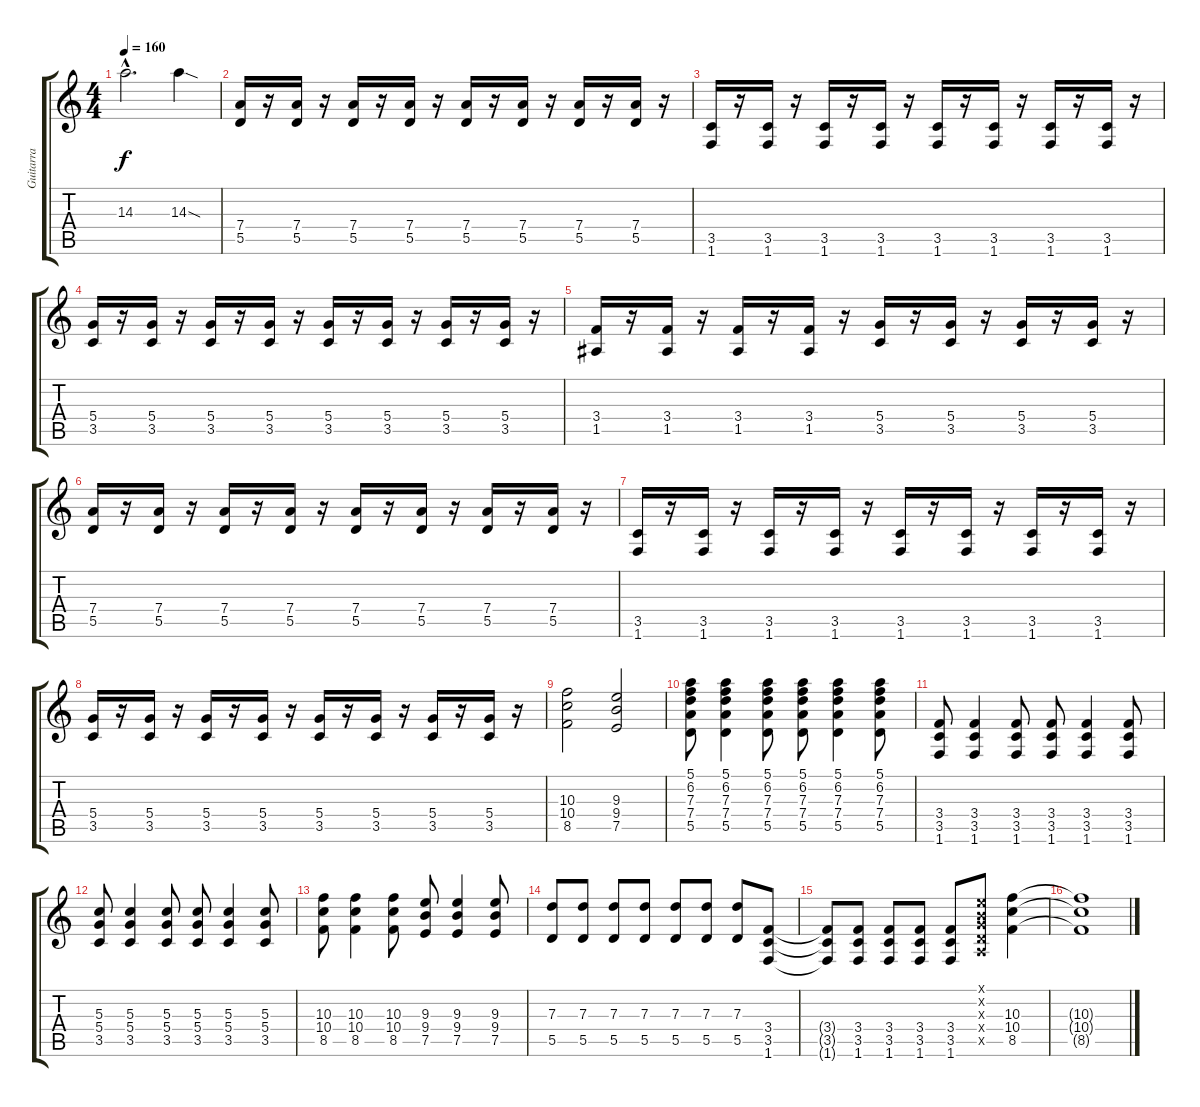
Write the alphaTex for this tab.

\track ("Guitarra" "Guitarra") {instrument distortionguitar}
\staff {score tabs}
\tuning (E4 B3 G3 D3 A2 E2) {hide}
\ts (4 4)
\tempo 160
\clef g2
\ks c
14.3{hac t}.2{d dy f} 14.3{sod}.4 |
(7.4 5.5).16{volume 13} r.16 (7.4 5.5).16 r.16 (7.4 5.5).16 r.16 (7.4 5.5).16 r.16 (7.4 5.5).16 r.16 (7.4 5.5).16 r.16 (7.4 5.5).16 r.16 (7.4 5.5).16 r.16 |
(3.5 1.6).16 r.16 (3.5 1.6).16 r.16 (3.5 1.6).16 r.16 (3.5 1.6).16 r.16 (3.5 1.6).16 r.16 (3.5 1.6).16 r.16 (3.5 1.6).16 r.16 (3.5 1.6).16 r.16 |
(5.4 3.5).16 r.16 (5.4 3.5).16 r.16 (5.4 3.5).16 r.16 (5.4 3.5).16 r.16 (5.4 3.5).16 r.16 (5.4 3.5).16 r.16 (5.4 3.5).16 r.16 (5.4 3.5).16 r.16 |
(3.4 1.5).16 r.16 (3.4 1.5).16 r.16 (3.4 1.5).16 r.16 (3.4 1.5).16 r.16 (5.4 3.5).16 r.16 (5.4 3.5).16 r.16 (5.4 3.5).16 r.16 (5.4 3.5).16 r.16 |
(7.4 5.5).16 r.16 (7.4 5.5).16 r.16 (7.4 5.5).16 r.16 (7.4 5.5).16 r.16 (7.4 5.5).16 r.16 (7.4 5.5).16 r.16 (7.4 5.5).16 r.16 (7.4 5.5).16 r.16 |
(3.5 1.6).16 r.16 (3.5 1.6).16 r.16 (3.5 1.6).16 r.16 (3.5 1.6).16 r.16 (3.5 1.6).16 r.16 (3.5 1.6).16 r.16 (3.5 1.6).16 r.16 (3.5 1.6).16 r.16 |
(5.4 3.5).16 r.16 (5.4 3.5).16 r.16 (5.4 3.5).16 r.16 (5.4 3.5).16 r.16 (5.4 3.5).16 r.16 (5.4 3.5).16 r.16 (5.4 3.5).16 r.16 (5.4 3.5).16 r.16 |
(10.3 10.4 8.5).2 (9.3 9.4 7.5).2 |
(5.1 6.2 7.3 7.4 5.5).8 (5.1 6.2 7.3 7.4 5.5).4 (5.1 6.2 7.3 7.4 5.5).8 (5.1 6.2 7.3 7.4 5.5).8 (5.1 6.2 7.3 7.4 5.5).4 (5.1 6.2 7.3 7.4 5.5).8 |
(3.4 3.5 1.6).8 (3.4 3.5 1.6).4 (3.4 3.5 1.6).8 (3.4 3.5 1.6).8 (3.4 3.5 1.6).4 (3.4 3.5 1.6).8 |
(5.3 5.4 3.5).8 (5.3 5.4 3.5).4 (5.3 5.4 3.5).8 (5.3 5.4 3.5).8 (5.3 5.4 3.5).4 (5.3 5.4 3.5).8 |
(10.3 10.4 8.5).8 (10.3 10.4 8.5).4 (10.3 10.4 8.5).8 (9.3 9.4 7.5).8 (9.3 9.4 7.5).4 (9.3 9.4 7.5).8 |
(7.3 5.5).8 (7.3 5.5).8 (7.3 5.5).8 (7.3 5.5).8 (7.3 5.5).8 (7.3 5.5).8 (7.3 5.5).8 (3.4 3.5 1.6).8 |
(3.4{t} 3.5{t} 1.6{t}).8 (3.4 3.5 1.6).8 (3.4 3.5 1.6).8 (3.4 3.5 1.6).8 (3.4 3.5 1.6).8 (0.1{x} 0.2{x} 0.3{x} 0.4{x} 0.5{x}).8 (10.3 10.4 8.5).4 |
(10.3{t} 10.4{t} 8.5{t}).1
